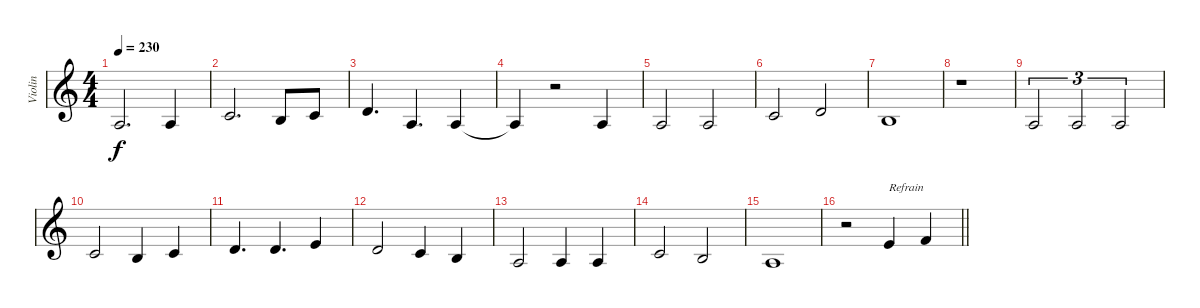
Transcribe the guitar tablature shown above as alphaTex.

\track ("Violin" "Violin") {instrument violin}
\staff {score}
\tuning (E4 B3 G3 D3 A2 E2) {hide}
\ts (4 4)
\tempo 230
\clef g2
\ks c
2.3.2{d dy f} 2.3.4 |
1.2.2{d} 0.2.8 1.2.8 |
3.2.4{d} 2.3.4{d} 2.3.4 |
2.3{t}.4 r.2 2.3.4 |
2.3.2 2.3.2 |
1.2.2 3.2.2 |
0.2.1 |
r.1 |
2.3.2{tu (3 2)} 7.4.2{tu (3 2)} 2.3.2{tu (3 2)} |
1.2.2 0.2.4 1.2.4 |
3.2.4{d} 3.2.4{d} 0.1.4 |
3.2.2 1.2.4 0.2.4 |
2.3.2 2.3.4 7.4.4 |
1.2.2 0.2.2 |
2.3.1 |
\barLineRight lightlight
r.2 0.1.4{txt "Refrain"} 1.1.4
